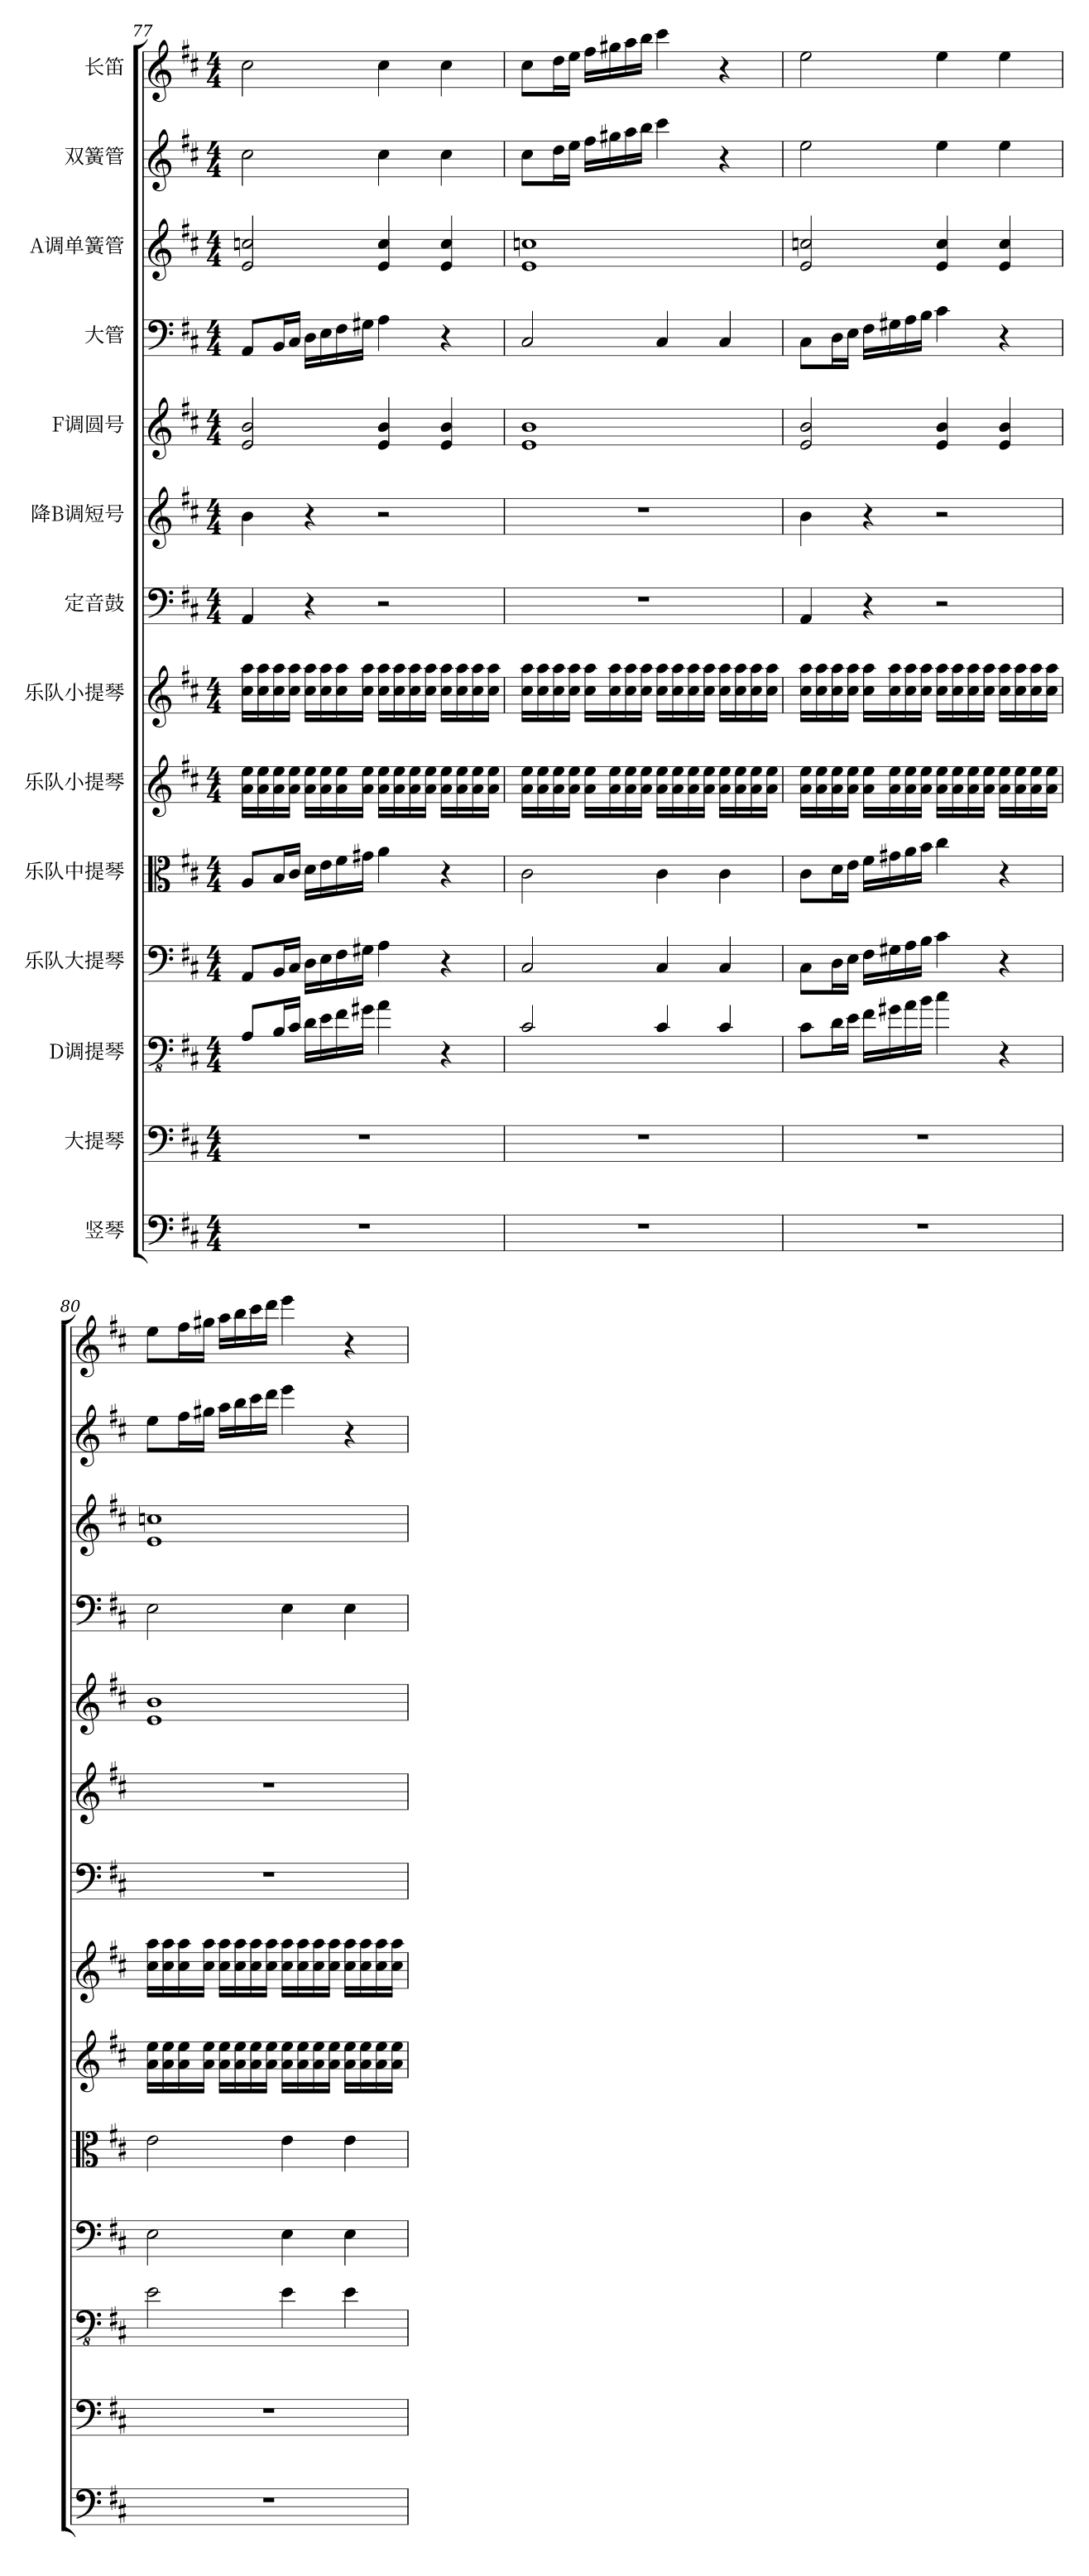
**kern	**kern	**kern	**kern	**kern	**kern	**kern	**kern	**kern	**kern	**kern	**kern	**kern	**kern
*part14	*part13	*part12	*part11	*part10	*part9	*part8	*part7	*part6	*part5	*part4	*part3	*part2	*part1
*staff14	*staff13	*staff12	*staff11	*staff10	*staff9	*staff8	*staff7	*staff6	*staff5	*staff4	*staff3	*staff2	*staff1
*I"竖琴	*I"大提琴	*I"D调提琴	*I"乐队大提琴	*I"乐队中提琴	*I"乐队小提琴	*I"乐队小提琴	*I"定音鼓	*I"降B调短号	*I"F调圆号	*I"大管	*I"A调单簧管	*I"双簧管	*I"长笛
!!LO:PB:g=z
*clefF4	*clefF4	*clefFv4	*clefF4	*clefC3	*clefG2	*clefG2	*clefF4	*clefG2	*clefG2	*clefF4	*clefG2	*clefG2	*clefG2
*	*	*ITrd7c12	*	*	*	*	*	*ITrd1c2	*ITrd4c7	*	*ITrd2c3	*	*
*k[f#c#]	*k[f#c#]	*k[f#c#]	*k[f#c#]	*k[f#c#]	*k[f#c#]	*k[f#c#]	*k[f#c#]	*k[]	*k[f#]	*k[f#c#]	*k[f#c#g#d#a#]	*k[f#c#]	*k[f#c#]
*M4/4	*M4/4	*M4/4	*M4/4	*M4/4	*M4/4	*M4/4	*M4/4	*M4/4	*M4/4	*M4/4	*M4/4	*M4/4	*M4/4
=77	=77	=77	=77	=77	=77	=77	=77	=77	=77	=77	=77	=77	=77
1r	1r	8AAA/L	8AA/L	8A/L	16a\ 16ee\LL	16cc#\ 16aa\LL	4AA/	4a\	2A/ 2e/	8AA/L	2c#/ 2an/	2cc#\	2cc#\
.	.	.	.	.	16a\ 16ee\	16cc#\ 16aa\	.	.	.	.	.	.	.
.	.	16BBB/L	16BB/L	16B/L	16a\ 16ee\	16cc#\ 16aa\	.	.	.	16BB/L	.	.	.
.	.	16CC#/JJ	16C#/JJ	16c#/JJ	16a\ 16ee\JJ	16cc#\ 16aa\JJ	.	.	.	16C#/JJ	.	.	.
.	.	16DD\LL	16D\LL	16d\LL	16a\ 16ee\LL	16cc#\ 16aa\LL	4r	4r	.	16D\LL	.	.	.
.	.	16EE\	16E\	16e\	16a\ 16ee\	16cc#\ 16aa\	.	.	.	16E\	.	.	.
.	.	16FF#\	16F#\	16f#\	16a\ 16ee\	16cc#\ 16aa\	.	.	.	16F#\	.	.	.
.	.	16GG#X\JJ	16G#X\JJ	16g#X\JJ	16a\ 16ee\JJ	16cc#\ 16aa\JJ	.	.	.	16G#X\JJ	.	.	.
.	.	4AA\	4A\	4a\	16a\ 16ee\LL	16cc#\ 16aa\LL	2r	2r	4A/ 4e/	4A\	4c#/ 4a/	4cc#\	4cc#\
.	.	.	.	.	16a\ 16ee\	16cc#\ 16aa\	.	.	.	.	.	.	.
.	.	.	.	.	16a\ 16ee\	16cc#\ 16aa\	.	.	.	.	.	.	.
.	.	.	.	.	16a\ 16ee\JJ	16cc#\ 16aa\JJ	.	.	.	.	.	.	.
.	.	4r	4r	4r	16a\ 16ee\LL	16cc#\ 16aa\LL	.	.	4A/ 4e/	4r	4c#/ 4a/	4cc#\	4cc#\
.	.	.	.	.	16a\ 16ee\	16cc#\ 16aa\	.	.	.	.	.	.	.
.	.	.	.	.	16a\ 16ee\	16cc#\ 16aa\	.	.	.	.	.	.	.
.	.	.	.	.	16a\ 16ee\JJ	16cc#\ 16aa\JJ	.	.	.	.	.	.	.
!!LO:PB:g=z
=78	=78	=78	=78	=78	=78	=78	=78	=78	=78	=78	=78	=78	=78
1r	1r	2CC#/	2C#/	2c#\	16a\ 16ee\LL	16cc#\ 16aa\LL	1r	1r	1A 1e	2C#/	1c# 1an	8cc#\L	8cc#\L
.	.	.	.	.	16a\ 16ee\	16cc#\ 16aa\	.	.	.	.	.	.	.
.	.	.	.	.	16a\ 16ee\	16cc#\ 16aa\	.	.	.	.	.	16dd\L	16dd\L
.	.	.	.	.	16a\ 16ee\JJ	16cc#\ 16aa\JJ	.	.	.	.	.	16ee\JJ	16ee\JJ
.	.	.	.	.	16a\ 16ee\LL	16cc#\ 16aa\LL	.	.	.	.	.	16ff#\LL	16ff#\LL
.	.	.	.	.	16a\ 16ee\	16cc#\ 16aa\	.	.	.	.	.	16gg#X\	16gg#X\
.	.	.	.	.	16a\ 16ee\	16cc#\ 16aa\	.	.	.	.	.	16aa\	16aa\
.	.	.	.	.	16a\ 16ee\JJ	16cc#\ 16aa\JJ	.	.	.	.	.	16bb\JJ	16bb\JJ
.	.	4CC#/	4C#/	4c#\	16a\ 16ee\LL	16cc#\ 16aa\LL	.	.	.	4C#/	.	4ccc#\	4ccc#\
.	.	.	.	.	16a\ 16ee\	16cc#\ 16aa\	.	.	.	.	.	.	.
.	.	.	.	.	16a\ 16ee\	16cc#\ 16aa\	.	.	.	.	.	.	.
.	.	.	.	.	16a\ 16ee\JJ	16cc#\ 16aa\JJ	.	.	.	.	.	.	.
.	.	4CC#/	4C#/	4c#\	16a\ 16ee\LL	16cc#\ 16aa\LL	.	.	.	4C#/	.	4r	4r
.	.	.	.	.	16a\ 16ee\	16cc#\ 16aa\	.	.	.	.	.	.	.
.	.	.	.	.	16a\ 16ee\	16cc#\ 16aa\	.	.	.	.	.	.	.
.	.	.	.	.	16a\ 16ee\JJ	16cc#\ 16aa\JJ	.	.	.	.	.	.	.
!!LO:PB:g=z
=79	=79	=79	=79	=79	=79	=79	=79	=79	=79	=79	=79	=79	=79
1r	1r	8CC#\L	8C#\L	8c#\L	16a\ 16ee\LL	16cc#\ 16aa\LL	4AA/	4a\	2A/ 2e/	8C#\L	2c#/ 2an/	2ee\	2ee\
.	.	.	.	.	16a\ 16ee\	16cc#\ 16aa\	.	.	.	.	.	.	.
.	.	16DD\L	16D\L	16d\L	16a\ 16ee\	16cc#\ 16aa\	.	.	.	16D\L	.	.	.
.	.	16EE\JJ	16E\JJ	16e\JJ	16a\ 16ee\JJ	16cc#\ 16aa\JJ	.	.	.	16E\JJ	.	.	.
.	.	16FF#\LL	16F#\LL	16f#\LL	16a\ 16ee\LL	16cc#\ 16aa\LL	4r	4r	.	16F#\LL	.	.	.
.	.	16GG#X\	16G#X\	16g#X\	16a\ 16ee\	16cc#\ 16aa\	.	.	.	16G#X\	.	.	.
.	.	16AA\	16A\	16a\	16a\ 16ee\	16cc#\ 16aa\	.	.	.	16A\	.	.	.
.	.	16BB\JJ	16B\JJ	16b\JJ	16a\ 16ee\JJ	16cc#\ 16aa\JJ	.	.	.	16B\JJ	.	.	.
.	.	4C#\	4c#\	4cc#\	16a\ 16ee\LL	16cc#\ 16aa\LL	2r	2r	4A/ 4e/	4c#\	4c#/ 4a/	4ee\	4ee\
.	.	.	.	.	16a\ 16ee\	16cc#\ 16aa\	.	.	.	.	.	.	.
.	.	.	.	.	16a\ 16ee\	16cc#\ 16aa\	.	.	.	.	.	.	.
.	.	.	.	.	16a\ 16ee\JJ	16cc#\ 16aa\JJ	.	.	.	.	.	.	.
.	.	4r	4r	4r	16a\ 16ee\LL	16cc#\ 16aa\LL	.	.	4A/ 4e/	4r	4c#/ 4a/	4ee\	4ee\
.	.	.	.	.	16a\ 16ee\	16cc#\ 16aa\	.	.	.	.	.	.	.
.	.	.	.	.	16a\ 16ee\	16cc#\ 16aa\	.	.	.	.	.	.	.
.	.	.	.	.	16a\ 16ee\JJ	16cc#\ 16aa\JJ	.	.	.	.	.	.	.
!!LO:PB:g=z
=80	=80	=80	=80	=80	=80	=80	=80	=80	=80	=80	=80	=80	=80
1r	1r	2EE\	2E\	2e\	16a\ 16ee\LL	16cc#\ 16aa\LL	1r	1r	1A 1e	2E\	1c# 1an	8ee\L	8ee\L
.	.	.	.	.	16a\ 16ee\	16cc#\ 16aa\	.	.	.	.	.	.	.
.	.	.	.	.	16a\ 16ee\	16cc#\ 16aa\	.	.	.	.	.	16ff#\L	16ff#\L
.	.	.	.	.	16a\ 16ee\JJ	16cc#\ 16aa\JJ	.	.	.	.	.	16gg#X\JJ	16gg#X\JJ
.	.	.	.	.	16a\ 16ee\LL	16cc#\ 16aa\LL	.	.	.	.	.	16aa\LL	16aa\LL
.	.	.	.	.	16a\ 16ee\	16cc#\ 16aa\	.	.	.	.	.	16bb\	16bb\
.	.	.	.	.	16a\ 16ee\	16cc#\ 16aa\	.	.	.	.	.	16ccc#\	16ccc#\
.	.	.	.	.	16a\ 16ee\JJ	16cc#\ 16aa\JJ	.	.	.	.	.	16ddd\JJ	16ddd\JJ
.	.	4EE\	4E\	4e\	16a\ 16ee\LL	16cc#\ 16aa\LL	.	.	.	4E\	.	4eee\	4eee\
.	.	.	.	.	16a\ 16ee\	16cc#\ 16aa\	.	.	.	.	.	.	.
.	.	.	.	.	16a\ 16ee\	16cc#\ 16aa\	.	.	.	.	.	.	.
.	.	.	.	.	16a\ 16ee\JJ	16cc#\ 16aa\JJ	.	.	.	.	.	.	.
.	.	4EE\	4E\	4e\	16a\ 16ee\LL	16cc#\ 16aa\LL	.	.	.	4E\	.	4r	4r
.	.	.	.	.	16a\ 16ee\	16cc#\ 16aa\	.	.	.	.	.	.	.
.	.	.	.	.	16a\ 16ee\	16cc#\ 16aa\	.	.	.	.	.	.	.
.	.	.	.	.	16a\ 16ee\JJ	16cc#\ 16aa\JJ	.	.	.	.	.	.	.
=	=	=	=	=	=	=	=	=	=	=	=	=	=
*-	*-	*-	*-	*-	*-	*-	*-	*-	*-	*-	*-	*-	*-
